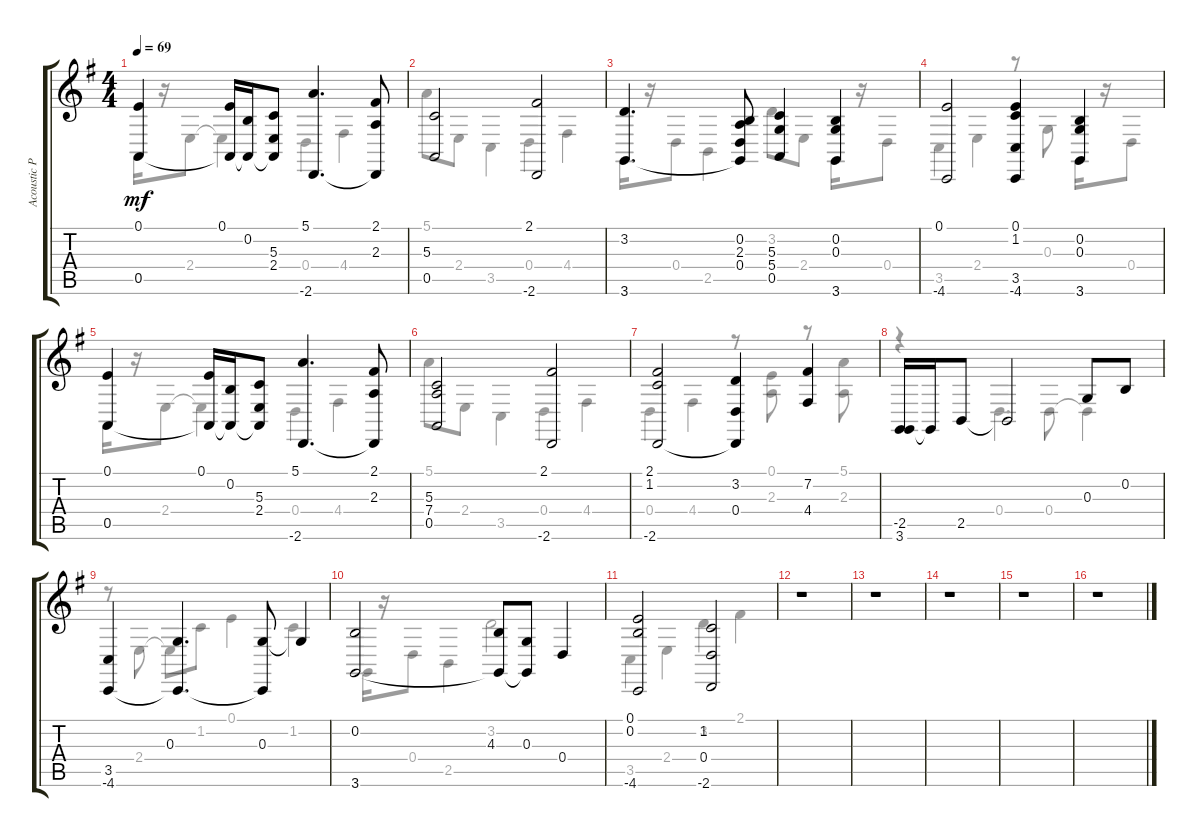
\track ("Acoustic Piano" "Acoustic P") {instrument acousticgrandpiano}
\staff {score tabs}
\tuning (E4 B3 G3 D3 A2 E2) {hide}
\voice
\ts (4 4)
\tempo 69
\clef g2
\ks eminor
(0.1 0.5).4{dy mf} (0.1 0.5{t}).16 (0.2 0.5{t}).16 (5.3 2.4 0.5{t}).8 (5.1 -2.6).4{d} (2.1 2.3 -2.6{t}).8 |
(5.3 0.5).2 (2.1 -2.6).2 |
(3.2 3.6).4{d} (0.2 2.3 0.4 3.6{t}).8 (5.3 5.4 0.5).4 (0.2 0.3 3.6).4 |
(0.1 -4.6).2 (0.1 1.2 3.5 -4.6).4 (0.2 0.3 3.6).4 |
(0.1 0.5).4 (0.1 0.5{t}).16 (0.2 0.5{t}).16 (5.3 2.4 0.5{t}).8 (5.1 -2.6).4{d} (2.1 2.3 -2.6{t}).8 |
(5.3 7.4 0.5).2 (2.1 -2.6).2 |
(2.1 1.2 -2.6).2 (3.2 0.4 -2.6{t}).4 (7.2 4.4).4 |
(-2.5 3.6).16 -2.5{t}.16 2.5.8 2.5{t}.2 0.3.8 0.2.8 |
(3.5 -4.6).4 (0.3 -4.6{t}).4{d} (0.3 -4.6{t}).8 0.3{t}.4 |
(0.2 3.6).2 (4.3 3.6{t}).8 (0.3 3.6{t}).8 0.4.4 |
(0.1 0.2 -4.6).2 (1.2 0.4 -2.6).2 |
r.1 |
r.1 |
r.1 |
r.1 |
r.1
\voice
\clef g2
\ottava regular
\simile none
\ks eminor
0.5.16{dy mf} r.16 2.4.8 2.4{t}.4 0.4.4 4.4.4 |
5.1.8 2.4.8 3.5.4 0.4.4 4.4.4 |
3.6.16 r.16 0.4.8 2.5.4 3.2.8 2.4.8 3.6.16 r.16 0.4.8 |
3.5.4 2.4.4 r.8 0.3.8 3.6.16 r.16 0.4.8 |
0.5.16 r.16 2.4.8 2.4{t}.4 0.4.4 4.4.4 |
5.1.8 2.4.8 3.5.4 0.4.4 4.4.4 |
0.4.4 4.4.4 r.8 (0.1 2.3).8 r.8 (5.1 2.3).8 |
r.4 0.4.4{d} 0.4.8 0.4{t}.4 |
r.8 2.4.8 2.4{t}.8 1.2.8 0.1.4 1.2.4 |
3.6.16 r.16 0.4.8 2.5.4 3.2.2 |
3.5.4 2.4.4 3.2.4 2.1.4 |
|
|
|
|
